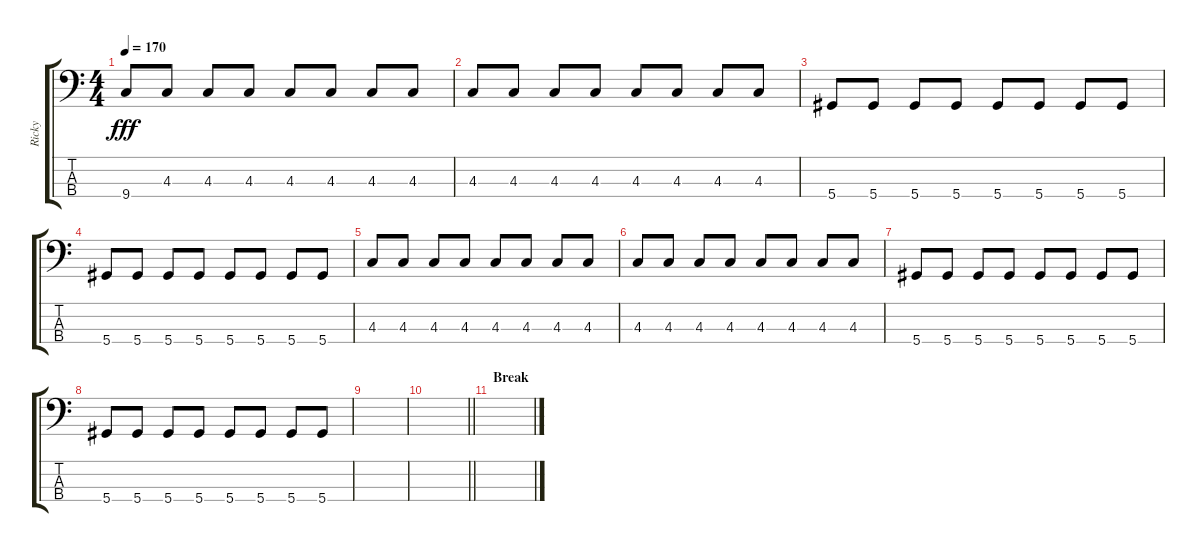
\track ("Ricky" "Ricky") {instrument electricbasspick}
\staff {score tabs}
\tuning (Gb2 Db2 Ab1 Eb1) {hide}
\ts (4 4)
\tempo 170
\clef f4
\ks c
9.4.8{dy fff} 4.3.8 4.3.8 4.3.8 4.3.8 4.3.8 4.3.8 4.3.8 |
4.3.8 4.3.8 4.3.8 4.3.8 4.3.8 4.3.8 4.3.8 4.3.8 |
5.4.8 5.4.8 5.4.8 5.4.8 5.4.8 5.4.8 5.4.8 5.4.8 |
5.4.8 5.4.8 5.4.8 5.4.8 5.4.8 5.4.8 5.4.8 5.4.8 |
4.3.8 4.3.8 4.3.8 4.3.8 4.3.8 4.3.8 4.3.8 4.3.8 |
4.3.8 4.3.8 4.3.8 4.3.8 4.3.8 4.3.8 4.3.8 4.3.8 |
5.4.8 5.4.8 5.4.8 5.4.8 5.4.8 5.4.8 5.4.8 5.4.8 |
5.4.8 5.4.8 5.4.8 5.4.8 5.4.8 5.4.8 5.4.8 5.4.8 |
|
\barLineRight lightlight
|
\section ("" "Break")
